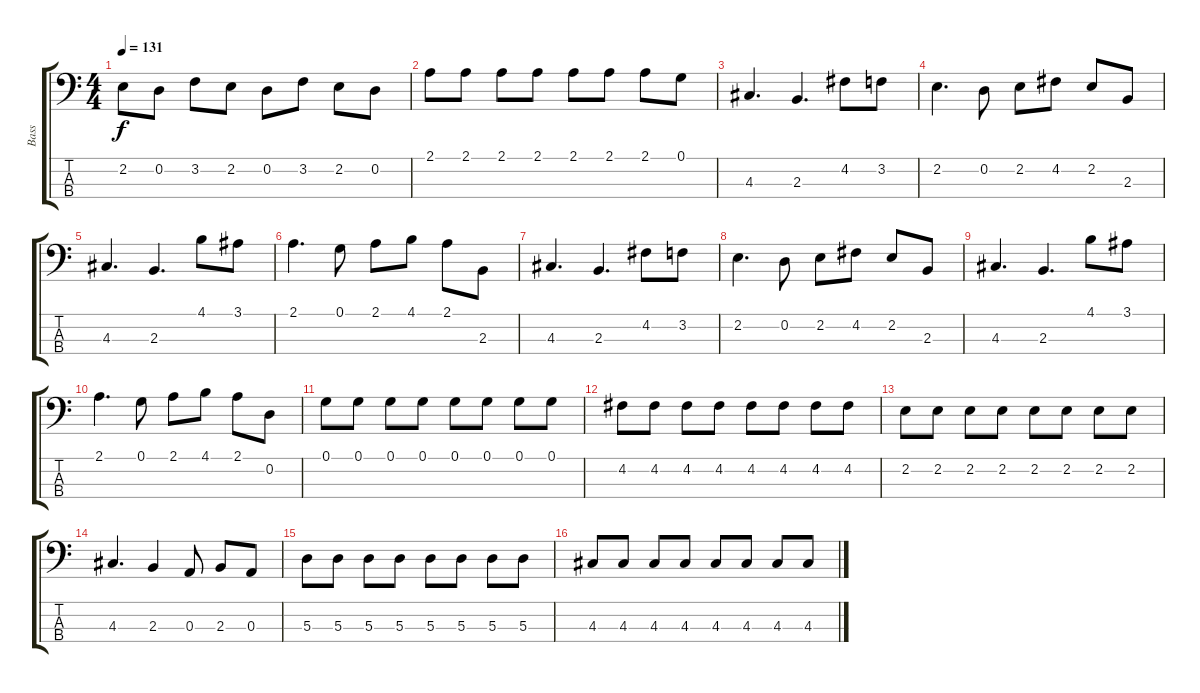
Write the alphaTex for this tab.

\track ("Bass" "Bass") {instrument electricbassfinger}
\staff {score tabs}
\tuning (G2 D2 A1 E1) {hide}
\ts (4 4)
\tempo 131
\clef f4
\ks c
2.2.8{dy f} 0.2.8 3.2.8 2.2.8 0.2.8 3.2.8 2.2.8 0.2.8 |
2.1.8 2.1.8 2.1.8 2.1.8 2.1.8 2.1.8 2.1.8 0.1.8 |
4.3.4{d} 2.3.4{d} 4.2.8 3.2.8 |
2.2.4{d} 0.2.8 2.2.8 4.2.8 2.2.8 2.3.8 |
4.3.4{d} 2.3.4{d} 4.1.8 3.1.8 |
2.1.4{d} 0.1.8 2.1.8 4.1.8 2.1.8 2.3.8 |
4.3.4{d} 2.3.4{d} 4.2.8 3.2.8 |
2.2.4{d} 0.2.8 2.2.8 4.2.8 2.2.8 2.3.8 |
4.3.4{d} 2.3.4{d} 4.1.8 3.1.8 |
2.1.4{d} 0.1.8 2.1.8 4.1.8 2.1.8 0.2.8 |
0.1.8 0.1.8 0.1.8 0.1.8 0.1.8 0.1.8 0.1.8 0.1.8 |
4.2.8 4.2.8 4.2.8 4.2.8 4.2.8 4.2.8 4.2.8 4.2.8 |
2.2.8 2.2.8 2.2.8 2.2.8 2.2.8 2.2.8 2.2.8 2.2.8 |
4.3.4{d} 2.3.4 0.3.8 2.3.8 0.3.8 |
5.3.8 5.3.8 5.3.8 5.3.8 5.3.8 5.3.8 5.3.8 5.3.8 |
4.3.8 4.3.8 4.3.8 4.3.8 4.3.8 4.3.8 4.3.8 4.3.8
